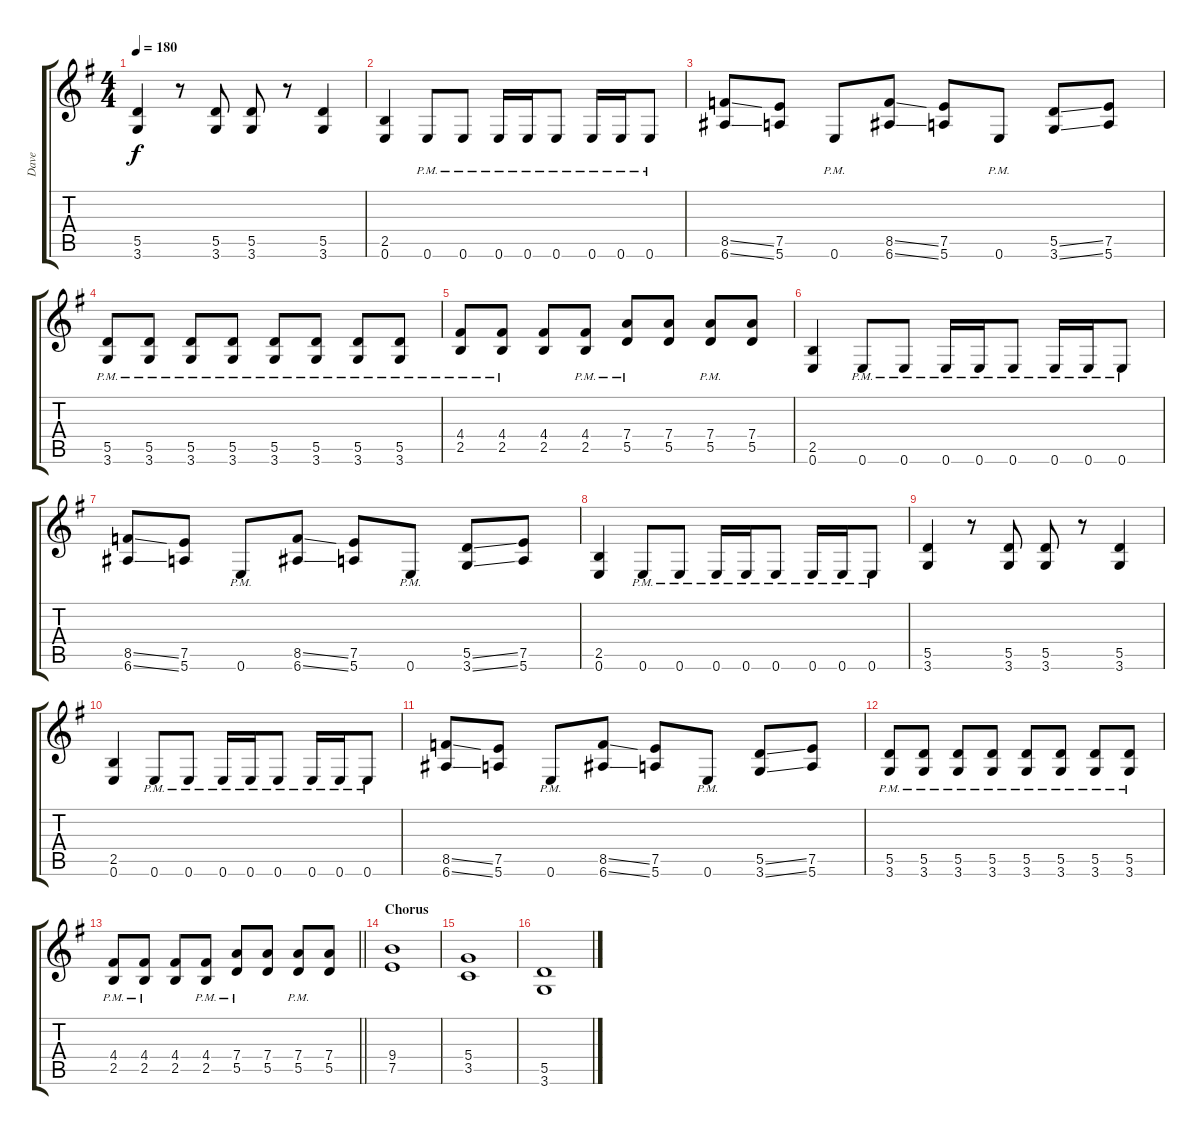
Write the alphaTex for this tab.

\track ("Dave" "Dave") {instrument distortionguitar}
\staff {score tabs}
\tuning (E4 B3 G3 D3 A2 E2) {hide}
\ts (4 4)
\tempo 180
\clef g2
\ks g
(5.5 3.6).4{dy f} r.8 (5.5 3.6).8 (5.5 3.6).8 r.8 (5.5 3.6).4 |
(2.5 0.6).4 0.6{pm}.8 0.6{pm}.8 0.6{pm}.16 0.6{pm}.16 0.6{pm}.8 0.6{pm}.16 0.6{pm}.16 0.6{pm}.8 |
(8.5{ss} 6.6{ss}).8 (7.5 5.6).8 0.6{pm}.8 (8.5{ss} 6.6{ss}).8 (7.5 5.6).8 0.6{pm}.8 (5.5{ss} 3.6{ss}).8 (7.5 5.6).8 |
(5.5{pm} 3.6{pm}).8 (5.5{pm} 3.6{pm}).8 (5.5{pm} 3.6{pm}).8 (5.5{pm} 3.6{pm}).8 (5.5{pm} 3.6{pm}).8 (5.5{pm} 3.6{pm}).8 (5.5{pm} 3.6{pm}).8 (5.5{pm} 3.6{pm}).8 |
(4.4{pm} 2.5{pm}).8 (4.4{pm} 2.5{pm}).8 (4.4 2.5).8 (4.4{pm} 2.5{pm}).8 (7.4{pm} 5.5{pm}).8 (7.4 5.5).8 (7.4{pm} 5.5{pm}).8 (7.4 5.5).8 |
(2.5 0.6).4 0.6{pm}.8 0.6{pm}.8 0.6{pm}.16 0.6{pm}.16 0.6{pm}.8 0.6{pm}.16 0.6{pm}.16 0.6{pm}.8 |
(8.5{ss} 6.6{ss}).8 (7.5 5.6).8 0.6{pm}.8 (8.5{ss} 6.6{ss}).8 (7.5 5.6).8 0.6{pm}.8 (5.5{ss} 3.6{ss}).8 (7.5 5.6).8 |
(2.5 0.6).4 0.6{pm}.8 0.6{pm}.8 0.6{pm}.16 0.6{pm}.16 0.6{pm}.8 0.6{pm}.16 0.6{pm}.16 0.6{pm}.8 |
(5.5 3.6).4 r.8 (5.5 3.6).8 (5.5 3.6).8 r.8 (5.5 3.6).4 |
(2.5 0.6).4 0.6{pm}.8 0.6{pm}.8 0.6{pm}.16 0.6{pm}.16 0.6{pm}.8 0.6{pm}.16 0.6{pm}.16 0.6{pm}.8 |
(8.5{ss} 6.6{ss}).8 (7.5 5.6).8 0.6{pm}.8 (8.5{ss} 6.6{ss}).8 (7.5 5.6).8 0.6{pm}.8 (5.5{ss} 3.6{ss}).8 (7.5 5.6).8 |
(5.5{pm} 3.6{pm}).8 (5.5{pm} 3.6{pm}).8 (5.5{pm} 3.6{pm}).8 (5.5{pm} 3.6{pm}).8 (5.5{pm} 3.6{pm}).8 (5.5{pm} 3.6{pm}).8 (5.5{pm} 3.6{pm}).8 (5.5{pm} 3.6{pm}).8 |
\barLineRight lightlight
(4.4{pm} 2.5{pm}).8 (4.4{pm} 2.5{pm}).8 (4.4 2.5).8 (4.4{pm} 2.5{pm}).8 (7.4{pm} 5.5{pm}).8 (7.4 5.5).8 (7.4{pm} 5.5{pm}).8 (7.4 5.5).8 |
\section ("" "Chorus")
(9.4 7.5).1 |
(5.4 3.5).1 |
(5.5 3.6).1
